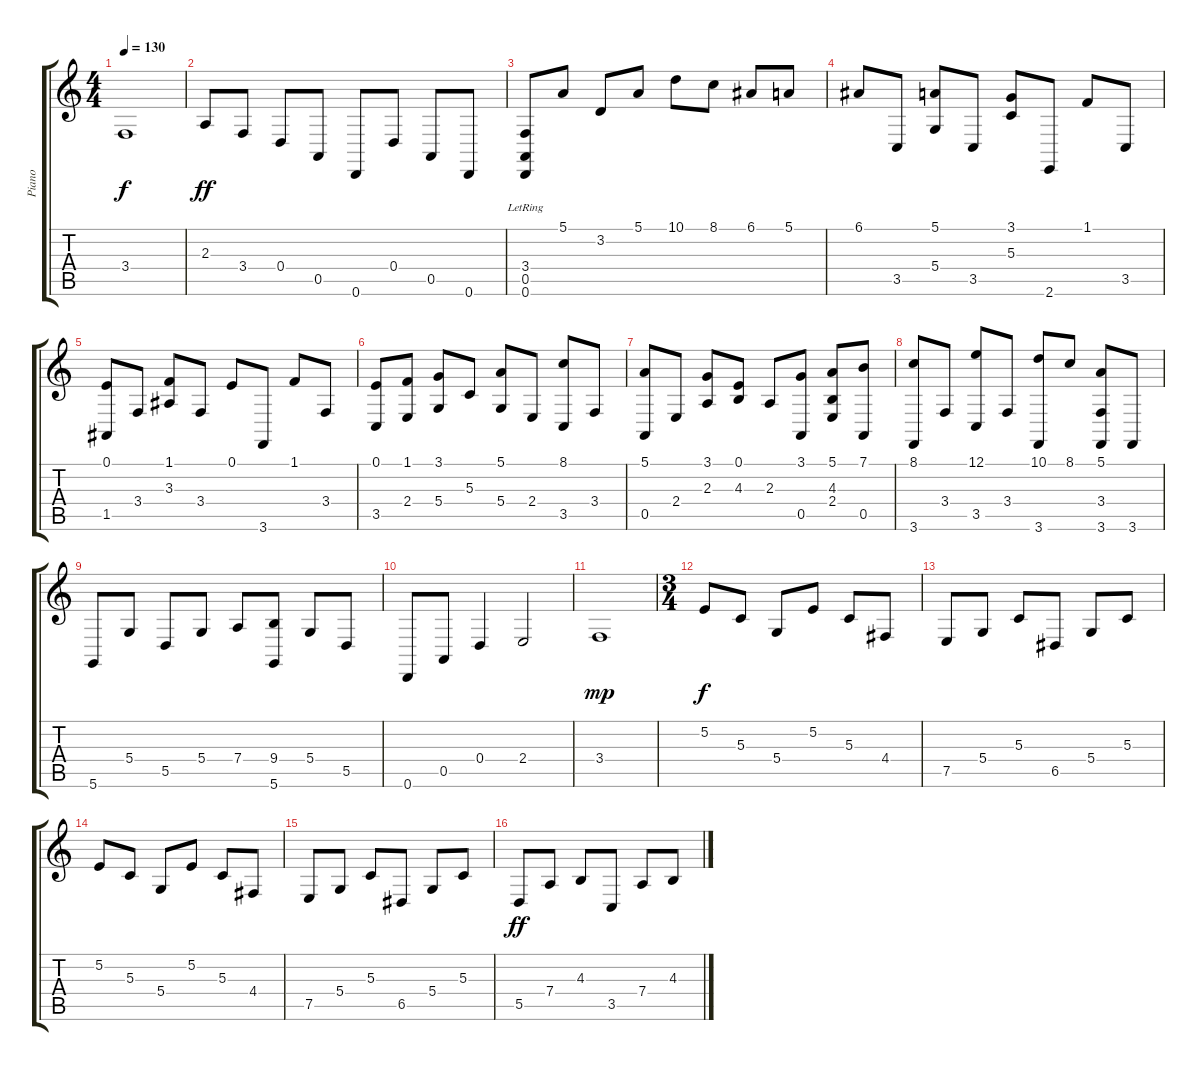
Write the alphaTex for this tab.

\track ("Piano" "Piano") {instrument acousticgrandpiano}
\staff {score tabs}
\tuning (E4 B3 G3 D3 A2 D2) {hide}
\ts (4 4)
\tempo 130
\clef g2
\ks c
3.4{t}.1{dy f} |
2.3.8{dy ff} 3.4.8 0.4.8 0.5.8 0.6.8 0.4.8 0.5.8 0.6.8 |
(3.4{lr} 0.5{lr} 0.6{lr}).8 5.1.8 3.2.8 5.1.8 10.1.8 8.1.8 6.1.8 5.1.8 |
6.1.8 3.5.8 (5.1 5.4).8 3.5.8 (3.1 5.3).8 2.6.8 1.1.8 3.5.8 |
(0.1 1.5).8 3.4.8 (1.1 3.3).8 3.4.8 0.1.8 3.6.8 1.1.8 3.4.8 |
(0.1 3.5).8 (1.1 2.4).8 (3.1 5.4).8 5.3.8 (5.1 5.4).8 2.4.8 (8.1 3.5).8 3.4.8 |
(5.1 0.5).8 2.4.8 (3.1 2.3).8 (0.1 4.3).8 2.3.8 (3.1 0.5).8 (5.1 4.3 2.4).8 (7.1 0.5).8 |
(8.1 3.6).8 3.4.8 (12.1 3.5).8 3.4.8 (10.1 3.6).8 8.1.8 (5.1 3.4 3.6).8 3.6.8 |
5.6.8 5.4.8 5.5.8 5.4.8 7.4.8 (9.4 5.6).8 5.4.8 5.5.8 |
0.6.8 0.5.8 0.4.4 2.4.2 |
3.4.1{dy mp} |
\ts (3 4)
5.2.8{dy f} 5.3.8 5.4.8 5.2.8 5.3.8 4.4.8 |
7.5.8 5.4.8 5.3.8 6.5.8 5.4.8 5.3.8 |
5.2.8 5.3.8 5.4.8 5.2.8 5.3.8 4.4.8 |
7.5.8 5.4.8 5.3.8 6.5.8 5.4.8 5.3.8 |
5.5.8{dy ff} 7.4.8 4.3.8 3.5.8 7.4.8 4.3.8
